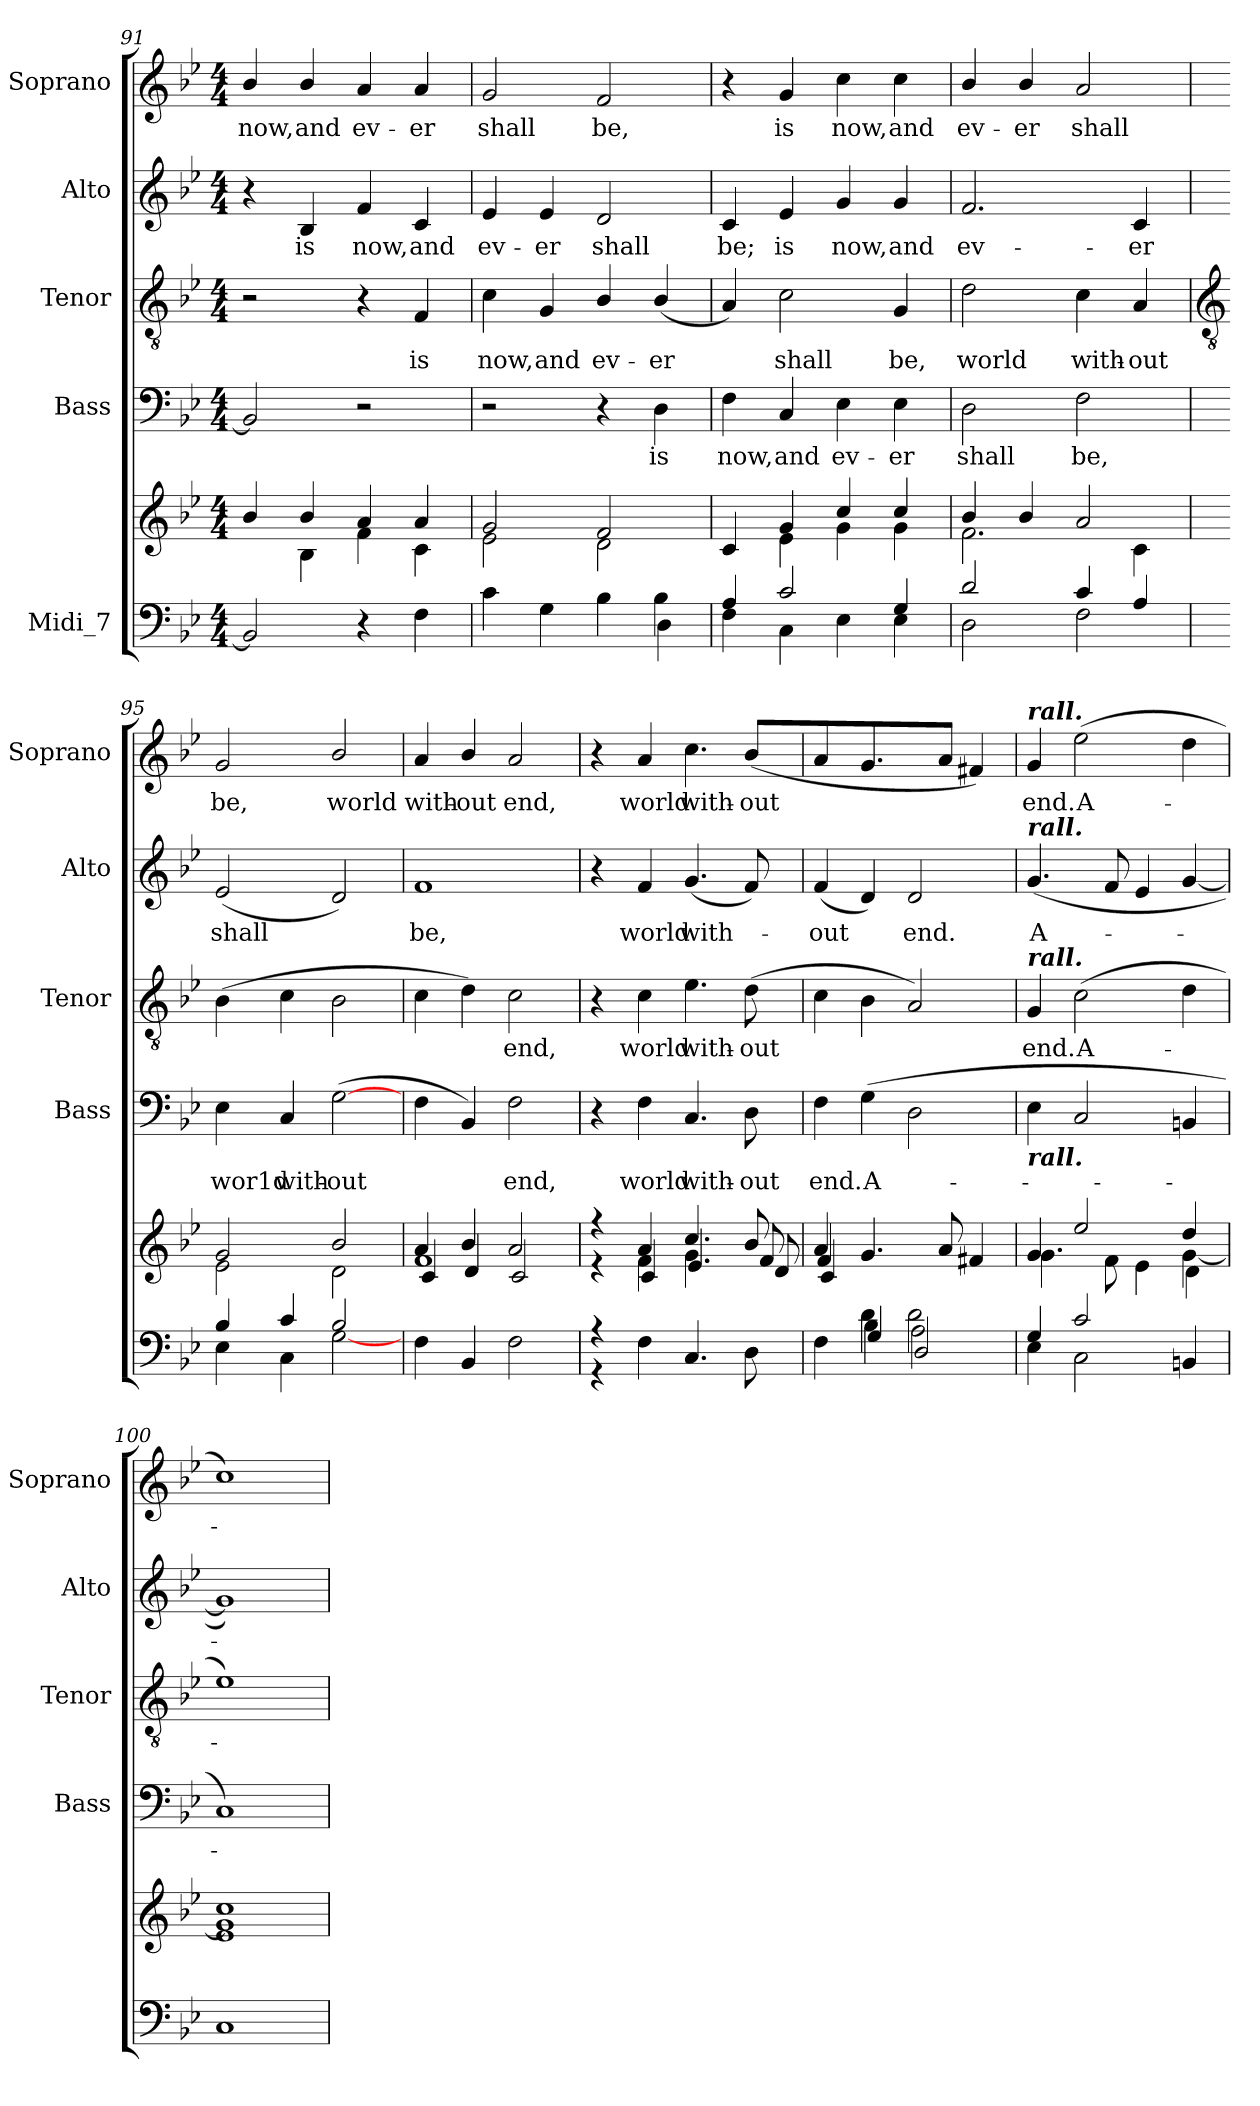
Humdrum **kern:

**kern	**kern	**kern	**text	**kern	**text	**kern	**text	**kern	**text
*part5	*part5	*part4	*part4	*part3	*part3	*part2	*part2	*part1	*part1
*staff6	*staff5	*staff4	*staff4	*staff3	*staff3	*staff2	*staff2	*staff1	*staff1
*I"Midi_7	*	*I"Bass	*	*I"Tenor	*	*I"Alto	*	*I"Soprano	*
*	*	*I'Bass	*	*I'Tenor	*	*I'Alto	*	*I'Soprano	*
*clefF4	*clefG2	*clefF4	*	*clefGv2	*	*clefG2	*	*clefG2	*
*k[b-e-]	*k[b-e-]	*k[b-e-]	*	*k[b-e-]	*	*k[b-e-]	*	*k[b-e-]	*
*B-:	*B-:	*B-:	*	*B-:	*	*B-:	*	*B-:	*
*M4/4	*M4/4	*M4/4	*	*M4/4	*	*M4/4	*	*M4/4	*
=91	=91	=91	=91	=91	=91	=91	=91	=91	=91
*^	*^	*	*	*	*	*	*	*	*
!	!	!	!	!	!	!	!	!	!	!	!LO:LY:b
2ryy	2BB-]	4b-/	4ryy	2BB-]	.	2r	.	4r	.	4b-/	now,
!	!	!	!	!	!	!	!	!	!LO:LY:b	!	!LO:LY:b
.	.	4b-/	4B-	.	.	.	.	4B-	is	4b-/	and
!	!	!	!	!	!	!	!	!	!LO:LY:b	!	!LO:LY:b
4r	2ryy	4a	4f	2r	.	4r	.	4f	now,	4a	ev-
!	!	!	!	!	!	!	!LO:LY:b	!	!LO:LY:b	!	!LO:LY:b
4F	.	4a	4c	.	.	4F	is	4c	and	4a	-er
=92	=92	=92	=92	=92	=92	=92	=92	=92	=92	=92	=92
!	!	!	!	!	!	!	!LO:LY:b	!	!LO:LY:b	!	!LO:LY:b
4c	2ryy	2g	2e-	2r	.	4c	now,	4e-	ev-	2g	shall
!	!	!	!	!	!	!	!LO:LY:b	!	!LO:LY:b	!	!
4G	.	.	.	.	.	4G	and	4e-	-er	.	.
!	!	!	!	!	!	!	!LO:LY:b	!	!LO:LY:b	!	!LO:LY:b
4B-\	4ryy	2f	2d	4r	.	4B-/	ev-	2d	shall	2f	be,
!	!	!	!	!	!LO:LY:b	!	!LO:LY:b	!	!	!	!
4B-\	4D	.	.	4D	is	(<4B-/	-er	.	.	.	.
=93	=93	=93	=93	=93	=93	=93	=93	=93	=93	=93	=93
!	!	!	!	!	!LO:LY:b	!	!	!	!LO:LY:b	!	!
4A	4F	4ryy	4c	4F	now,	4A)	.	4c	be;	4r	.
!	!	!	!	!	!LO:LY:b	!	!LO:LY:b	!	!LO:LY:b	!	!LO:LY:b
2c/	4C\	4g	4e-	4C	and	2c	shall	4e-	is	4g	is
!	!	!	!	!	!LO:LY:b	!	!	!	!LO:LY:b	!	!LO:LY:b
.	4E-	4cc/	4g	4E-	ev-	.	.	4g	now,	4cc	now,
!	!	!	!	!	!LO:LY:b	!	!LO:LY:b	!	!LO:LY:b	!	!LO:LY:b
4G	4E-	4cc/	4g	4E-	-er	4G	be,	4g	and	4cc	and
=94	=94	=94	=94	=94	=94	=94	=94	=94	=94	=94	=94
!	!	!	!	!	!LO:LY:b	!	!LO:LY:b	!	!LO:LY:b	!	!LO:LY:b
2d	2D	4b-/	2.f\	2D	shall	2d	world	2.f	ev-	4b-/	ev-
!	!	!	!	!	!	!	!	!	!	!	!LO:LY:b
.	.	4b-/	.	.	.	.	.	.	.	4b-/	-er
!	!	!	!	!	!LO:LY:b	!	!LO:LY:b	!	!	!	!LO:LY:b
4c/	2F	2a	.	2F	be,	4c	with-	.	.	2a	shall
!	!	!	!	!	!	!	!LO:LY:b	!	!LO:LY:b	!	!
4A/	.	.	4c\	.	.	4A	-out	4c	-er	.	.
!!LO:LB:g=z
=95	=95	=95	=95	=95	=95	=95	=95	=95	=95	=95	=95
*	*	*	*	*	*	*clefGv2	*	*	*	*	*
!	!	!	!	!	!LO:LY:b	!	!	!	!LO:LY:b	!	!LO:LY:b
4B-	4E-	2g	2e-	4E-	wor1d	(>4B-	.	(<2e-	shall	2g	be,
!	!	!	!	!	!LO:LY:b	!	!	!	!	!	!
4c	4C\	.	.	4C	with-	4c	.	.	.	.	.
!	!	!	!	!	!LO:LY:b	!	!	!	!	!	!LO:LY:b
2B-	[2G	2b-/	2d	(>[2G	-out	2B-	.	2d)	.	2b-/	world
=96	=96	=96	=96	=96	=96	=96	=96	=96	=96	=96	=96
*	*	*	*^	*	*	*	*	*	*	*	*
!	!	!	!	!	!	!	!	!	!	!LO:LY:b	!	!LO:LY:b
*v	*v	*	*	*	*	*	*	*	*	*	*	*
4F	4a	1f	4c/	4F	.	4c	.	1f	be,	4a	with-
!	!	!	!	!	!	!	!	!	!	!	!LO:LY:b
4BB-	4b-/	.	4d/	4BB-)	.	4d)	.	.	.	4b-/	-out
!	!	!	!	!	!LO:LY:b	!	!LO:LY:b	!	!	!	!LO:LY:b
2F	2a	.	2c/	2F	end,	2c	end,	.	.	2a	end,
=97	=97	=97	=97	=97	=97	=97	=97	=97	=97	=97	=97
*^	*	*	*	*	*	*	*	*	*	*	*
4r	4r	4r	4r	4ryy	4r	.	4r	.	4r	.	4r	.
!	!	!	!	!	!	!LO:LY:b	!	!LO:LY:b	!	!LO:LY:b	!	!LO:LY:b
2.ryy	4F	4a	4f	4c	4F	world	4c	world	4f	world	4a	world
!	!	!	!	!	!	!LO:LY:b	!	!LO:LY:b	!	!LO:LY:b	!	!LO:LY:b
.	4.C	4.cc/	4.g	4.e-/	4.C	with-	4.e-	with-	(<4.g	with-	4.cc	with-
!	!	!	!	!	!	!LO:LY:b	!	!LO:LY:b	!	!	!	!LO:LY:b
.	8D	8b-/	8f/	8d/	8D	-out	(>8dL	-out	8f)	.	(<8b-/L	-out
=98	=98	=98	=98	=98	=98	=98	=98	=98	=98	=98	=98	=98
*	*^	*	*	*	*	*	*	*	*	*	*	*
!	!	!	!	!	!	!	!LO:LY:b	!	!	!	!LO:LY:b	!	!
4ryy	4ryy	4F	4a	4f/	4c	4F	end.	4c	.	(<4f	out	4a	.
!	!	!	!	!	!	!	!LO:LY:b	!	!	!	!	!	!
4d\	4B-	4G	4.g	2.ryy	2.ryy	(>4G	A-	4B-	.	4d)	.	4.g	.
!	!	!	!	!	!	!	!	!	!	!	!LO:LY:b	!	!
2d\	2A	2D	.	.	.	2D	.	2A)	.	2d	end.	.	.
.	.	.	8a	.	.	.	.	.	.	.	.	8aJ	.
.	.	.	4f#X	.	.	.	.	.	.	.	.	4f#X)	.
*	*v	*v	*	*	*	*	*	*	*	*	*	*	*
=99	=99	=99	=99	=99	=99	=99	=99	=99	=99	=99	=99	=99
!	!	!	!	!	!	!	!	!	!	!	!LO:TX:a:Bi:t=rall.	!
!	!	!	!	!	!	!	!	!	!LO:TX:a:Bi:t=rall.	!	!	!
!	!	!	!	!	!	!	!LO:TX:a:Bi:t=rall.	!	!	!	!	!
!	!	!	!	!	!LO:TX:b:Bi:t=rall.	!	!	!	!	!	!	!
!	!	!	!	!	!	!	!	!LO:LY:b	!	!LO:LY:b	!	!LO:LY:b
4G	4E-	4g	4.g\	2.ryy	4E-	.	4G	end.	(<4.g	A-	4g	end.
!	!	!	!	!	!	!	!	!LO:LY:b	!	!	!	!LO:LY:b
2c	2C\	2ee-/	.	.	2C	.	(>2c	A-	.	.	(>2ee-	A-
.	.	.	8f\	.	.	.	.	.	8f	.	.	.
.	.	.	4e-\	.	.	.	.	.	4e-	.	.	.
4ryy	4BBn	4dd	[4g\	4d\	4BBn	.	4d	.	[4g	.	4dd	.
*v	*v	*	*	*	*	*	*	*	*	*	*	*
=100	=100	=100	=100	=100	=100	=100	=100	=100	=100	=100	=100
1C	1cc	1g]	1e-	1C)	.	1e-)	.	1g])	.	1cc)	.
*	*v	*v	*v	*	*	*	*	*	*	*	*
=	=	=	=	=	=	=	=	=	=
*-	*-	*-	*-	*-	*-	*-	*-	*-	*-
